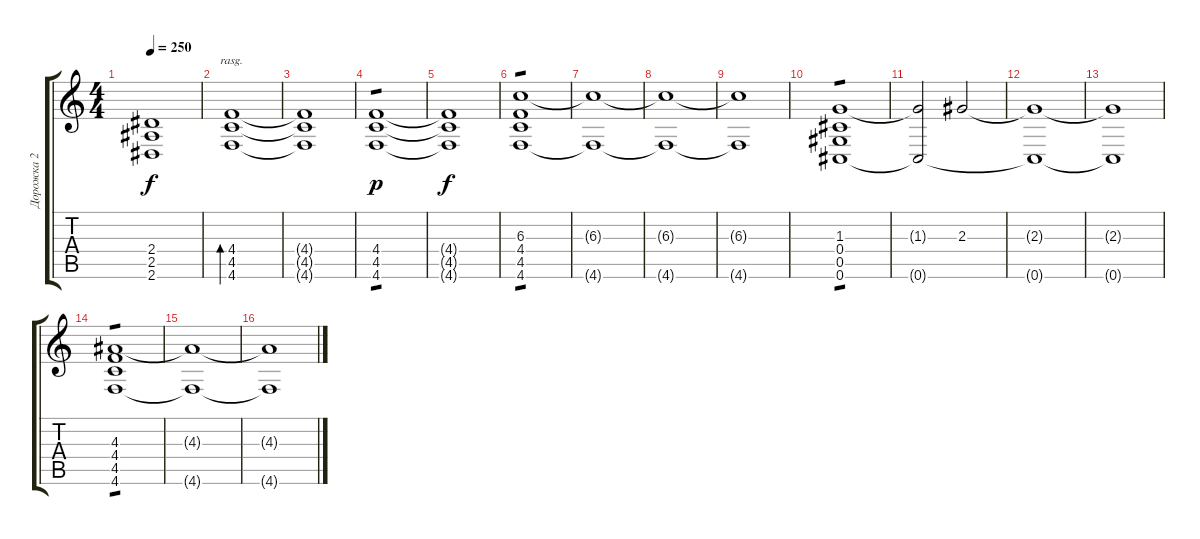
\track ("Дорожка 2" "Дорожка 2") {instrument distortionguitar}
\staff {score tabs}
\tuning (Eb4 Bb3 Gb3 Db3 Ab2 Db2) {hide}
\ts (4 4)
\tempo 250
\clef g2
\ks c
(2.4{t} 2.5{t} 2.6{t}).1{dy f} |
(4.4 4.5 4.6).1{bd 480 rasg ii volume 13} |
(4.4{t} 4.5{t} 4.6{t}).1 |
(4.4 4.5 4.6).1{tp 1 dy p} |
(4.4{t} 4.5{t} 4.6{t}).1{dy f} |
(6.3 4.4 4.5 4.6).1{tp 1} |
(6.3{t} 4.6{t}).1 |
(6.3{t} 4.6{t}).1 |
(6.3{t} 4.6{t}).1 |
(1.3 0.4 0.5 0.6).1{tp 1} |
(1.3{t} 0.6{t}).2 2.3.2 |
(2.3{t} 0.6{t}).1 |
(2.3{t} 0.6{t}).1 |
(4.3 4.4 4.5 4.6).1{tp 1} |
(4.3{t} 4.6{t}).1 |
(4.3{t} 4.6{t}).1
